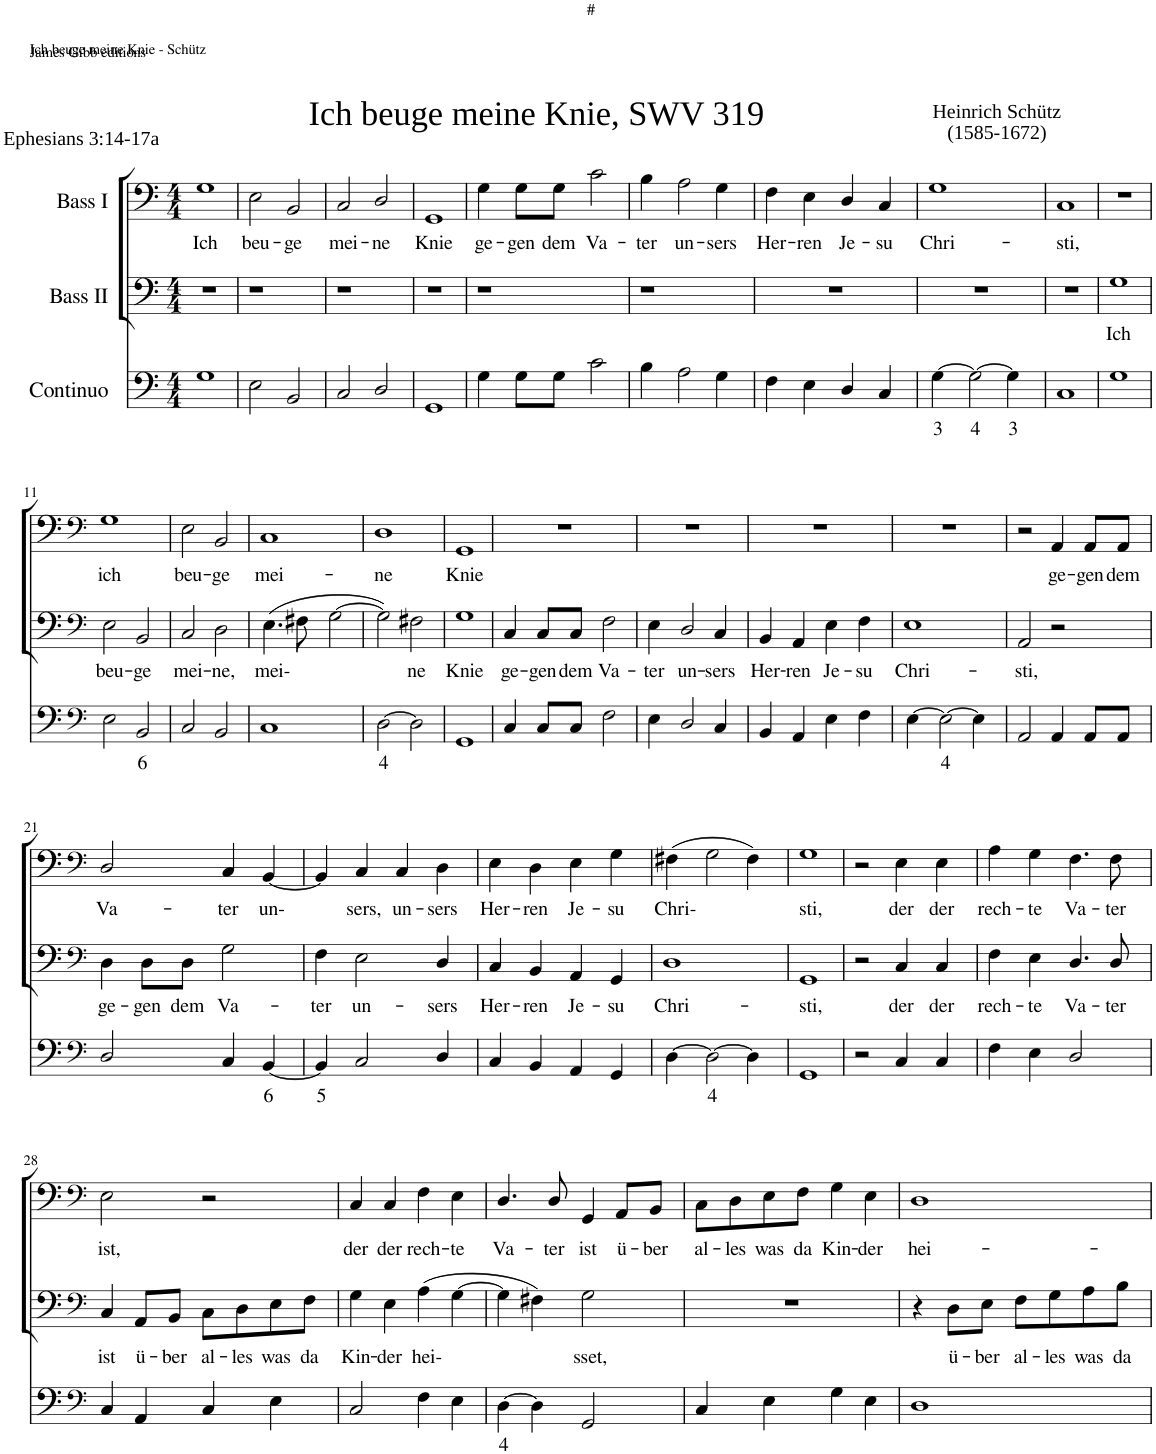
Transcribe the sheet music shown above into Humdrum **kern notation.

**kern	**text	**kern	**text	**kern	**text
*part3	*part3	*part2	*part2	*part1	*part1
*staff3	*staff3	*staff2	*staff2	*staff1	*staff1
*I"Continuo	*	*I"Bass II	*	*I"Bass I	*
*clefF4	*	*clefF4	*	*clefF4	*
*k[]	*	*k[]	*	*k[]	*
*M4/4	*	*M4/4	*	*M4/4	*
=1	=1	=1	=1	=1	=1
!	!	!	!	!LO:TX:a:t=Ich beuge meine Knie, SWV 319	!
!	!	!	!	!LO:TX:a:t=Heinrich Schütz	!
!	!	!	!	!LO:TX:a:t=(1585-1672)	!
!	!	!	!	!LO:TX:a:t=Ephesians 3&colon;14-17a	!
!	!	!	!	!	!LO:LY:b
1G	.	1r	.	1G	Ich
=2	=2	=2	=2	=2	=2
!	!	!	!	!	!LO:LY:b
2E\	.	1r	.	2E\	beu-
!	!	!	!	!	!LO:LY:b
2BB/	.	.	.	2BB/	ge
=3	=3	=3	=3	=3	=3
!	!	!	!	!	!LO:LY:b
2C/	.	1r	.	2C/	mei-
!	!	!	!	!	!LO:LY:b
2D/	.	.	.	2D/	ne
=4	=4	=4	=4	=4	=4
!	!	!	!	!	!LO:LY:b
1GG	.	1r	.	1GG	Knie
=5	=5	=5	=5	=5	=5
!	!	!	!	!	!LO:LY:b
4G\	.	1r	.	4G\	ge-
!	!	!	!	!	!LO:LY:b
8G\L	.	.	.	8G\L	gen
!	!	!	!	!	!LO:LY:b
8G\J	.	.	.	8G\J	dem
!	!	!	!	!	!LO:LY:b
2c\	.	.	.	2c\	Va-
=6	=6	=6	=6	=6	=6
!	!	!	!	!	!LO:LY:b
4B\	.	1r	.	4B\	ter
!	!	!	!	!	!LO:LY:b
2A\	.	.	.	2A\	un-
!	!	!	!	!	!LO:LY:b
4G\	.	.	.	4G\	sers
=7	=7	=7	=7	=7	=7
!	!	!	!	!	!LO:LY:b
4F\	.	1r	.	4F\	Her-
!	!	!	!	!	!LO:LY:b
4E\	.	.	.	4E\	ren
!	!	!	!	!	!LO:LY:b
4D/	.	.	.	4D/	Je-
!	!	!	!	!	!LO:LY:b
4C/	.	.	.	4C/	su
=8	=8	=8	=8	=8	=8
!	!LO:LY:b	!	!	!	!LO:LY:b
[4G\	3	1r	.	1G	Chri-
!	!LO:LY:b	!	!	!	!
2G\_	4	.	.	.	.
!	!LO:LY:b	!	!	!	!
4G\]	3	.	.	.	.
=9	=9	=9	=9	=9	=9
!	!	!	!	!	!LO:LY:b
1C	.	1r	.	1C	sti,
=10	=10	=10	=10	=10	=10
!	!	!	!LO:LY:b	!	!
1G	.	1G	Ich	1r	.
!!LO:LB:g=z
=11	=11	=11	=11	=11	=11
*clefF4	*	*clefF4	*	*clefF4	*
!	!	!	!LO:LY:b	!	!LO:LY:b
2E\	.	2E\	beu-	1G	ich
!	!LO:LY:b	!	!LO:LY:b	!	!
2BB/	6	2BB/	ge	.	.
=12	=12	=12	=12	=12	=12
!	!	!	!LO:LY:b	!	!LO:LY:b
2C/	.	2C/	mei-	2E\	beu-
!	!	!	!LO:LY:b	!	!LO:LY:b
2BB/	.	2D\	ne,	2BB/	ge
=13	=13	=13	=13	=13	=13
!	!	!	!LO:LY:b	!	!LO:LY:b
1C	.	(4.E\	mei-	1C	mei-
.	.	8F#X\	.	.	.
.	.	[2G\	.	.	.
=14	=14	=14	=14	=14	=14
!	!LO:LY:b	!	!	!	!LO:LY:b
[2D\	4	2G\])	.	1D	ne
!	!	!	!LO:LY:b	!	!
2D\]	.	2F#X\	ne	.	.
=15	=15	=15	=15	=15	=15
!	!	!	!LO:LY:b	!	!LO:LY:b
1GG	.	1G	Knie	1GG	Knie
=16	=16	=16	=16	=16	=16
!	!	!	!LO:LY:b	!	!
4C/	.	4C/	ge-	1r	.
!	!	!	!LO:LY:b	!	!
8C/L	.	8C/L	gen	.	.
!	!	!	!LO:LY:b	!	!
8C/J	.	8C/J	dem	.	.
!	!	!	!LO:LY:b	!	!
2F\	.	2F\	Va-	.	.
=17	=17	=17	=17	=17	=17
!	!	!	!LO:LY:b	!	!
4E\	.	4E\	ter	1r	.
!	!	!	!LO:LY:b	!	!
2D/	.	2D/	un-	.	.
!	!	!	!LO:LY:b	!	!
4C/	.	4C/	sers	.	.
=18	=18	=18	=18	=18	=18
!	!	!	!LO:LY:b	!	!
4BB/	.	4BB/	Her-	1r	.
!	!	!	!LO:LY:b	!	!
4AA/	.	4AA/	ren	.	.
!	!	!	!LO:LY:b	!	!
4E\	.	4E\	Je-	.	.
!	!	!	!LO:LY:b	!	!
4F\	.	4F\	su	.	.
=19	=19	=19	=19	=19	=19
!	!	!	!LO:LY:b	!	!
[4E\	.	1E	Chri-	1r	.
!	!LO:LY:b	!	!	!	!
2E\_	4	.	.	.	.
4E\]	.	.	.	.	.
=20	=20	=20	=20	=20	=20
!	!	!	!LO:LY:b	!	!
2AA/	.	2AA/	sti,	2r	.
!	!	!	!	!	!LO:LY:b
4AA/	.	2r	.	4AA/	ge-
!	!	!	!	!	!LO:LY:b
8AA/L	.	.	.	8AA/L	gen
!	!	!	!	!	!LO:LY:b
8AA/J	.	.	.	8AA/J	dem
!!LO:LB:g=z
=21	=21	=21	=21	=21	=21
*clefF4	*	*clefF4	*	*clefF4	*
!	!	!	!LO:LY:b	!	!LO:LY:b
2D/	.	4D\	ge-	2D/	Va-
!	!	!	!LO:LY:b	!	!
.	.	8D\L	gen	.	.
!	!	!	!LO:LY:b	!	!
.	.	8D\J	dem	.	.
!	!	!	!LO:LY:b	!	!LO:LY:b
4C/	.	2G\	Va-	4C/	ter
!	!LO:LY:b	!	!	!	!LO:LY:b
[4BB/	6	.	.	[4BB/	un-
=22	=22	=22	=22	=22	=22
!	!LO:LY:b	!	!LO:LY:b	!	!
4BB/]	5	4F\	ter	4BB/]	.
!	!	!	!LO:LY:b	!	!LO:LY:b
2C/	.	2E\	un-	4C/	sers,
!	!	!	!	!	!LO:LY:b
.	.	.	.	4C/	un-
!	!	!	!LO:LY:b	!	!LO:LY:b
4D/	.	4D/	sers	4D\	sers
=23	=23	=23	=23	=23	=23
!	!	!	!LO:LY:b	!	!LO:LY:b
4C/	.	4C/	Her-	4E\	Her-
!	!	!	!LO:LY:b	!	!LO:LY:b
4BB/	.	4BB/	ren	4D\	ren
!	!	!	!LO:LY:b	!	!LO:LY:b
4AA/	.	4AA/	Je-	4E\	Je-
!	!	!	!LO:LY:b	!	!LO:LY:b
4GG/	.	4GG/	su	4G\	su
=24	=24	=24	=24	=24	=24
!	!	!	!LO:LY:b	!	!LO:LY:b
[4D\	.	1D	Chri-	(4F#X\	Chri-
!	!LO:LY:b	!	!	!	!
2D\_	4	.	.	2G\	.
4D\]	.	.	.	4F#\)	.
=25	=25	=25	=25	=25	=25
!	!	!	!LO:LY:b	!	!LO:LY:b
1GG	.	1GG	sti,	1G	sti,
=26	=26	=26	=26	=26	=26
2r	.	2r	.	2r	.
!	!	!	!LO:LY:b	!	!LO:LY:b
4C/	.	4C/	der	4E\	der
!	!	!	!LO:LY:b	!	!LO:LY:b
4C/	.	4C/	der	4E\	der
=27	=27	=27	=27	=27	=27
!	!	!	!LO:LY:b	!	!LO:LY:b
4F\	.	4F\	rech-	4A\	rech-
!	!	!	!LO:LY:b	!	!LO:LY:b
4E\	.	4E\	te	4G\	te
!	!	!	!LO:LY:b	!	!LO:LY:b
2D/	.	4.D/	Va-	4.F\	Va-
!	!	!	!LO:LY:b	!	!LO:LY:b
.	.	8D/	ter	8F\	ter
!!LO:LB:g=z
=28	=28	=28	=28	=28	=28
*clefF4	*	*clefF4	*	*clefF4	*
!	!	!	!LO:LY:b	!	!LO:LY:b
4C/	.	4C/	ist	2E\	ist,
!	!	!	!LO:LY:b	!	!
4AA/	.	8AA/L	ü-	.	.
!	!	!	!LO:LY:b	!	!
.	.	8BB/J	ber	.	.
!	!	!	!LO:LY:b	!	!
4C/	.	8C\L	al-	2r	.
!	!	!	!LO:LY:b	!	!
.	.	8D\	les	.	.
!	!	!	!LO:LY:b	!	!
4E\	.	8E\	was	.	.
!	!	!	!LO:LY:b	!	!
.	.	8F\J	da	.	.
=29	=29	=29	=29	=29	=29
!	!	!	!LO:LY:b	!	!LO:LY:b
2C/	.	4G\	Kin-	4C/	der
!	!	!	!LO:LY:b	!	!LO:LY:b
.	.	4E\	der	4C/	der
!	!	!	!LO:LY:b	!	!LO:LY:b
4F\	.	(4A\	hei-	4F\	rech-
!	!	!	!	!	!LO:LY:b
4E\	.	[4G\	.	4E\	te
=30	=30	=30	=30	=30	=30
!	!LO:LY:b	!	!	!	!LO:LY:b
[4D\	4	4G\]	.	4.D/	Va-
4D\]	.	4F#X\)	.	.	.
!	!	!	!	!	!LO:LY:b
.	.	.	.	8D/	ter
!	!	!	!LO:LY:b	!	!LO:LY:b
2GG/	.	2G\	sset,	4GG/	ist
!	!	!	!	!	!LO:LY:b
.	.	.	.	8AA/L	ü-
!	!	!	!	!	!LO:LY:b
.	.	.	.	8BB/J	ber
=31	=31	=31	=31	=31	=31
!	!	!	!	!	!LO:LY:b
4C/	.	1r	.	8C\L	al-
!	!	!	!	!	!LO:LY:b
.	.	.	.	8D\	les
!	!	!	!	!	!LO:LY:b
4E\	.	.	.	8E\	was
!	!	!	!	!	!LO:LY:b
.	.	.	.	8F\J	da
!	!	!	!	!	!LO:LY:b
4G\	.	.	.	4G\	Kin-
!	!	!	!	!	!LO:LY:b
4E\	.	.	.	4E\	der
=32	=32	=32	=32	=32	=32
!	!	!	!	!	!LO:LY:b
1D	.	4r	.	1D	hei-
!	!	!	!LO:LY:b	!	!
.	.	8D\L	ü-	.	.
!	!	!	!LO:LY:b	!	!
.	.	8E\J	ber	.	.
!	!	!	!LO:LY:b	!	!
.	.	8F\L	al-	.	.
!	!	!	!LO:LY:b	!	!
.	.	8G\	les	.	.
!	!	!	!LO:LY:b	!	!
.	.	8A\	was	.	.
!	!	!	!LO:LY:b	!	!
.	.	8B\J	da	.	.
=	=	=	=	=	=
*-	*-	*-	*-	*-	*-
